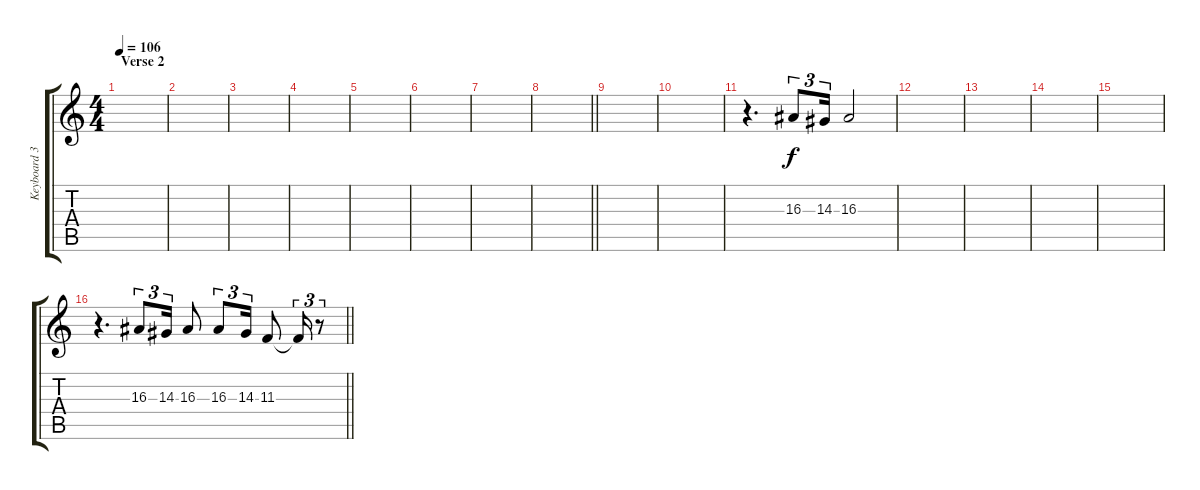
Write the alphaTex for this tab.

\track ("Keyboard 3" "Keyboard 3") {instrument rockorgan}
\staff {score tabs}
\tuning (Eb4 Bb3 Gb3 Db3 Ab2 Eb2) {hide}
\ts (4 4)
\section ("" "Verse 2")
\tempo 106
\clef g2
\ks c
|
|
|
|
|
|
|
\barLineRight lightlight
|
\section ("" "")
|
|
r.4{d} 16.3.8{tu (3 2)} 14.3.16{tu (3 2)} 16.3.2 |
|
|
|
|
\barLineRight lightlight
r.4{d} 16.3.8{tu (3 2)} 14.3.16{tu (3 2)} 16.3.8 16.3.8{tu (3 2)} 14.3.16{tu (3 2)} 11.3.8 11.3{t}.16{tu (3 2)} r.8{tu (3 2)}
